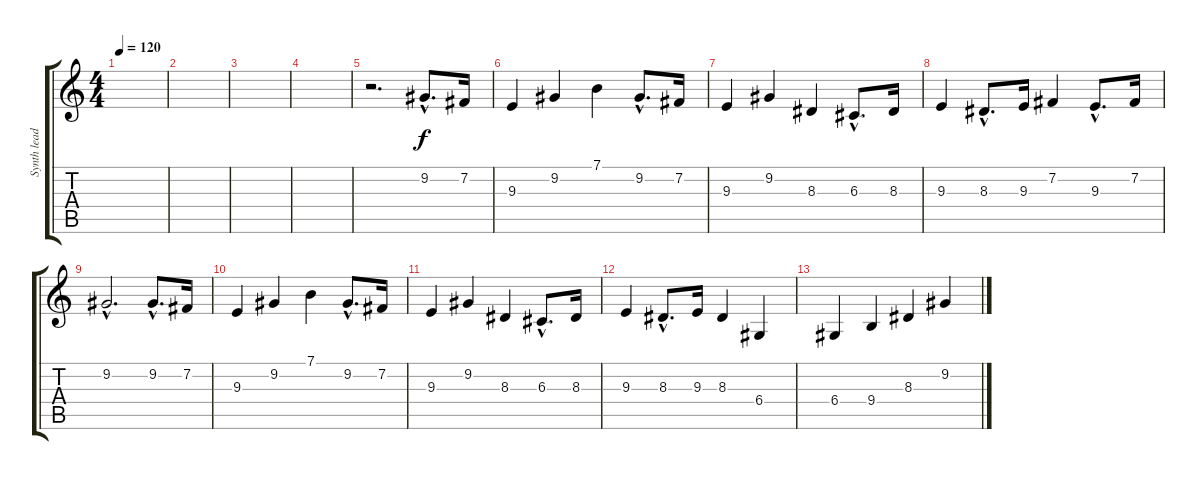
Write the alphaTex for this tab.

\track ("Synth lead" "Synth lead") {instrument lead3calliope}
\staff {score tabs}
\tuning (E4 B3 G3 D3 A2 E2) {hide}
\ts (4 4)
\tempo 120
\clef g2
\ks c
|
|
|
|
r.2{d} 9.2{hac}.8{d volume 16 instrument stringensemble1} 7.2.16 |
9.3.4 9.2.4 7.1.4 9.2{hac}.8{d} 7.2.16 |
9.3.4 9.2.4 8.3.4 6.3{hac}.8{d} 8.3.16 |
9.3.4 8.3{hac}.8{d} 9.3.16 7.2.4 9.3{hac}.8{d} 7.2.16 |
9.2{hac}.2{d} 9.2{hac}.8{d} 7.2.16 |
9.3.4 9.2.4 7.1.4 9.2{hac}.8{d} 7.2.16 |
9.3.4 9.2.4 8.3.4 6.3{hac}.8{d} 8.3.16 |
9.3.4 8.3{hac}.8{d} 9.3.16 8.3.4 6.4.4 |
6.4.4 9.4.4 8.3.4 9.2.4
